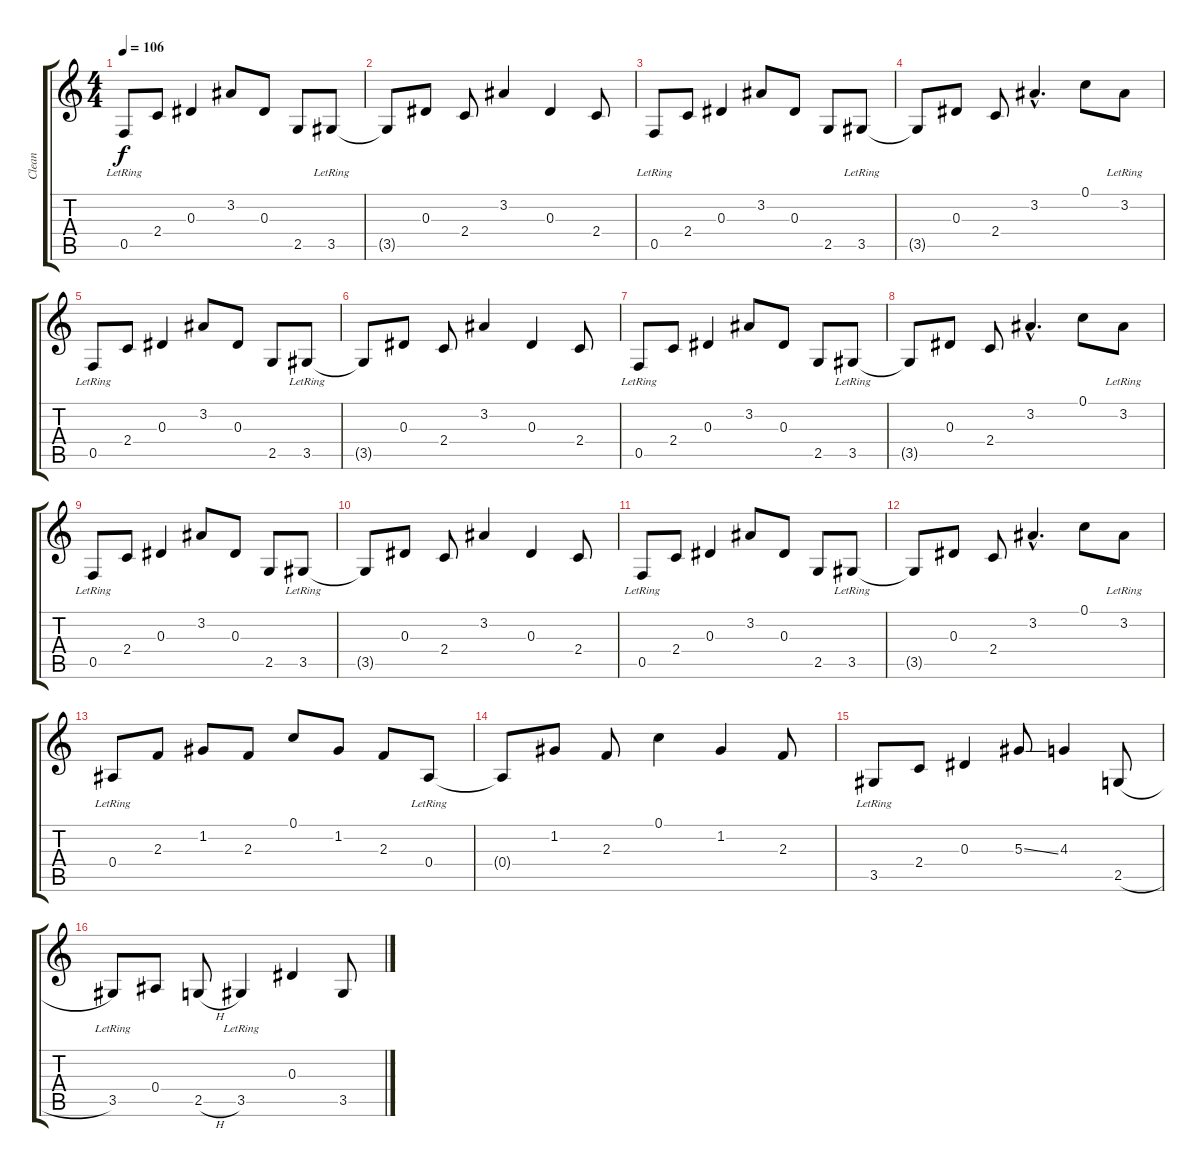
\track ("Clean" "Clean") {instrument acousticguitarnylon}
\staff {score tabs}
\tuning (C4 G3 Eb3 Bb2 F2 C2) {hide}
\ts (4 4)
\tempo 106
\clef g2
\ks c
0.5{lr}.8{dy f instrument acousticguitarnylon} 2.4.8 0.3.4 3.2.8 0.3.8 2.5.8 3.5{lr}.8 |
3.5{t}.8 0.3.8 2.4.8 3.2.4 0.3.4 2.4.8 |
0.5{lr}.8 2.4.8 0.3.4 3.2.8 0.3.8 2.5.8 3.5{lr}.8 |
3.5{t}.8 0.3.8 2.4.8 3.2{hac}.4{d} 0.1.8 3.2{lr}.8 |
0.5{lr}.8 2.4.8 0.3.4 3.2.8 0.3.8 2.5.8 3.5{lr}.8 |
3.5{t}.8 0.3.8 2.4.8 3.2.4 0.3.4 2.4.8 |
0.5{lr}.8 2.4.8 0.3.4 3.2.8 0.3.8 2.5.8 3.5{lr}.8 |
3.5{t}.8 0.3.8 2.4.8 3.2{hac}.4{d} 0.1.8 3.2{lr}.8 |
0.5{lr}.8 2.4.8 0.3.4 3.2.8 0.3.8 2.5.8 3.5{lr}.8 |
3.5{t}.8 0.3.8 2.4.8 3.2.4 0.3.4 2.4.8 |
0.5{lr}.8 2.4.8 0.3.4 3.2.8 0.3.8 2.5.8 3.5{lr}.8 |
3.5{t}.8 0.3.8 2.4.8 3.2{hac}.4{d} 0.1.8 3.2{lr}.8 |
0.4{lr}.8 2.3.8 1.2.8 2.3.8 0.1.8 1.2.8 2.3.8 0.4{lr}.8 |
0.4{t}.8 1.2.8 2.3.8 0.1.4 1.2.4 2.3.8 |
3.5{lr}.8 2.4.8 0.3.4 5.3{ss}.8 4.3.4 2.5{h}.8 |
3.5{lr}.8 0.4.8 2.5{h}.8 3.5{lr}.4 0.3.4 3.5.8
